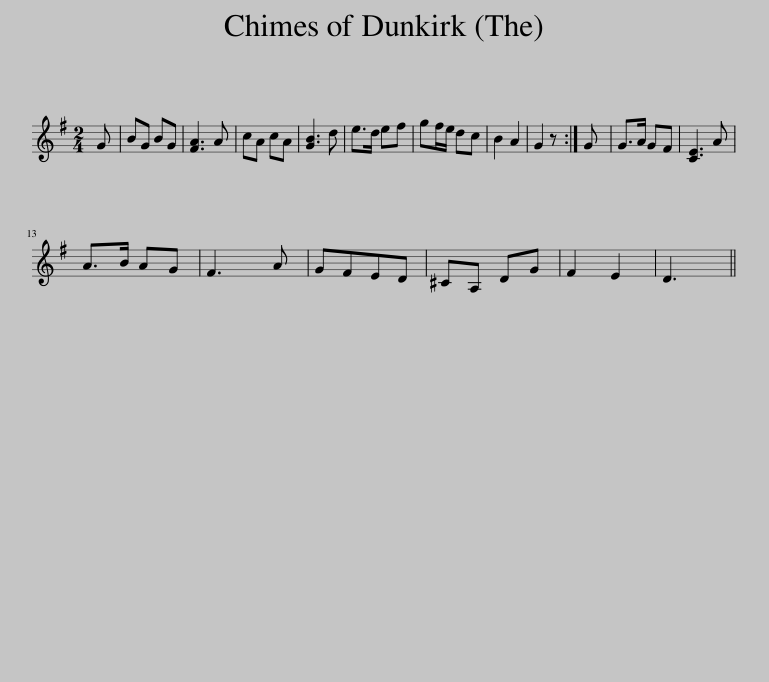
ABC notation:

X:1
L:1/8
M:2/4
I:linebreak $
K:G
V:1 treble
V:1
 G | BG BG | [FA]3 A | cA cA | [GB]3 d | %5
 e>d ef | gf/e/ dc | B2 A2 | G2 z :| G | %10
 G>A GF | [CE]3 A |$ A>B AG | F3 A | GFED | %15
 ^CA, DG | F2 E2 | D3 || %18
